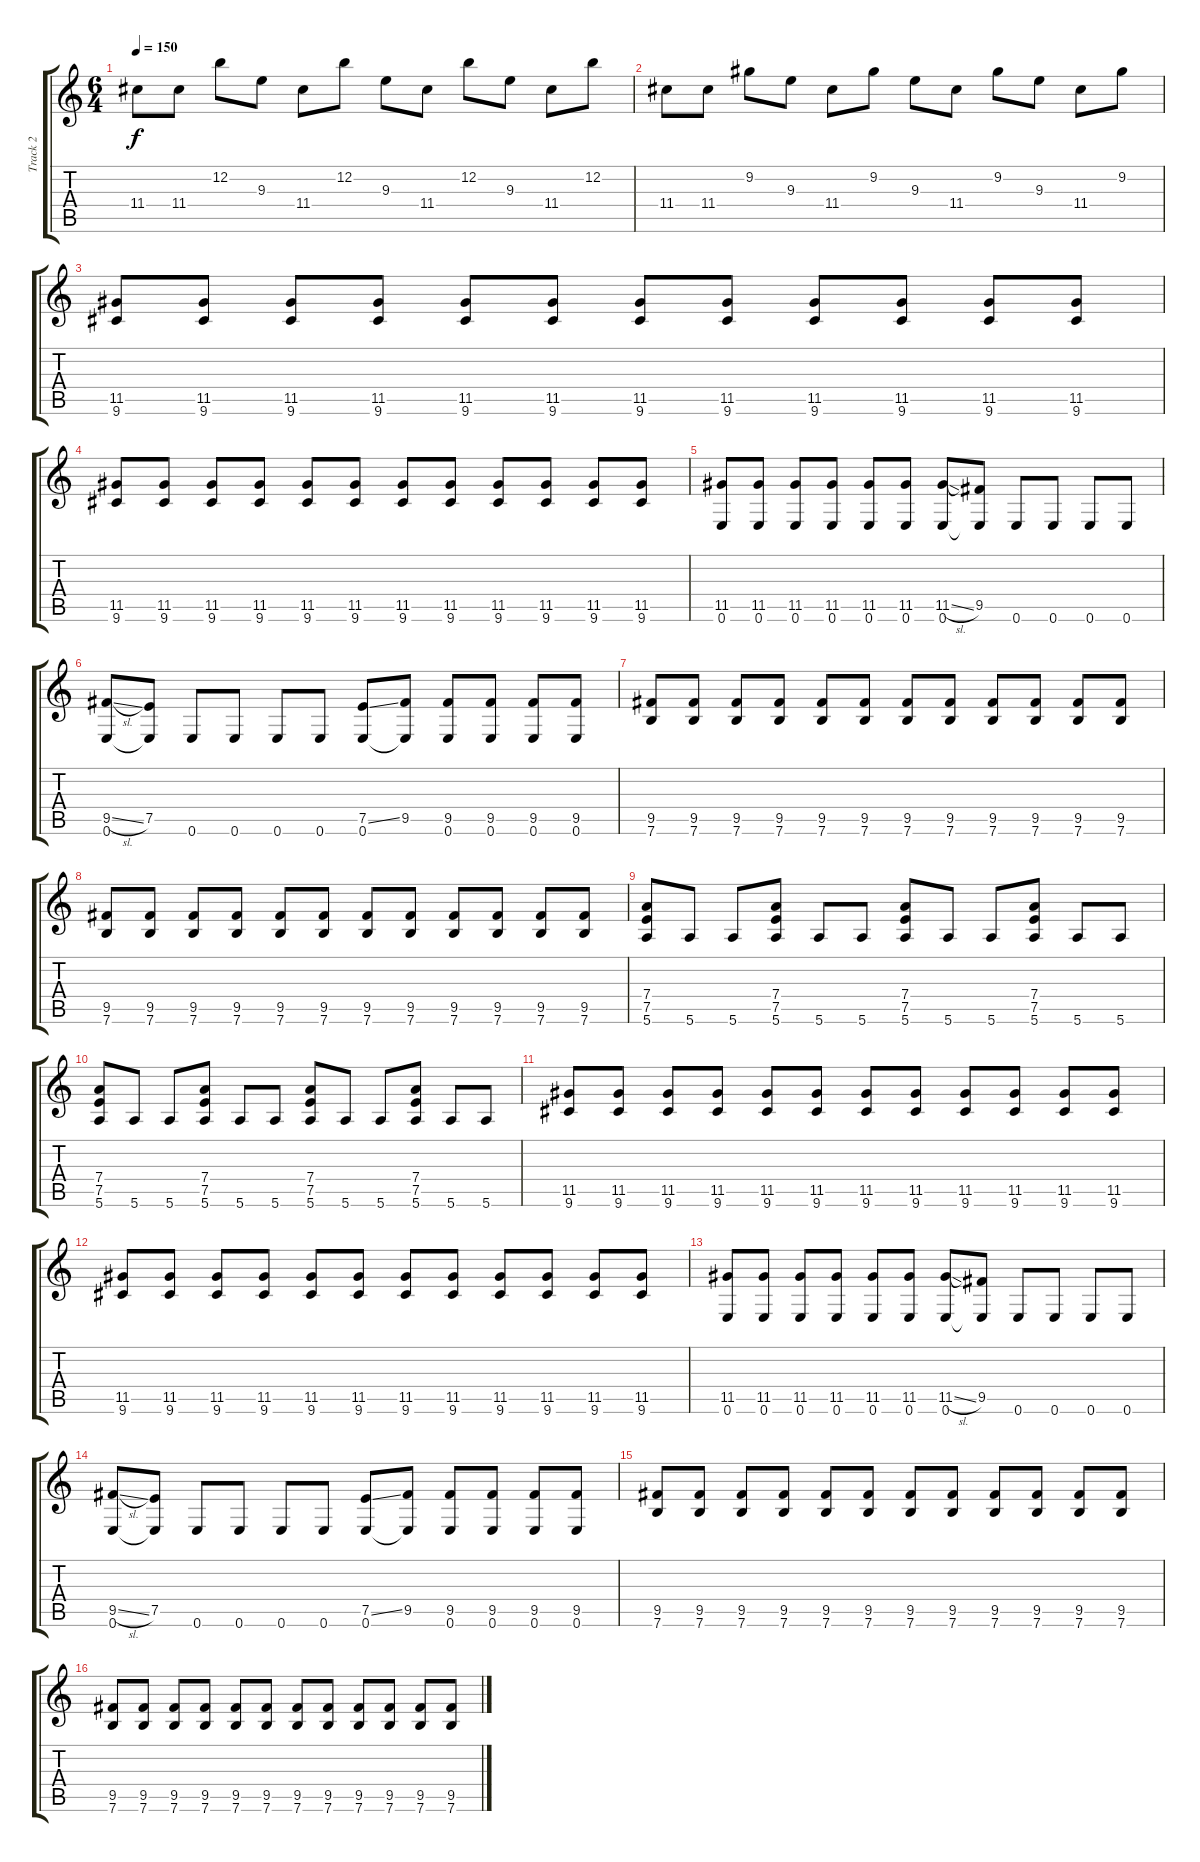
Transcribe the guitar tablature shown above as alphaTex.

\track ("Track 2" "Track 2") {instrument overdrivenguitar}
\staff {score tabs}
\tuning (E4 B3 G3 D3 A2 E2) {hide}
\ts (6 4)
\tempo 150
\clef g2
\ks c
11.4.8{dy f} 11.4.8 12.2.8 9.3.8 11.4.8 12.2.8 9.3.8 11.4.8 12.2.8 9.3.8 11.4.8 12.2.8 |
11.4.8 11.4.8 9.2.8 9.3.8 11.4.8 9.2.8 9.3.8 11.4.8 9.2.8 9.3.8 11.4.8 9.2.8 |
(11.5 9.6).8 (11.5 9.6).8 (11.5 9.6).8 (11.5 9.6).8 (11.5 9.6).8 (11.5 9.6).8 (11.5 9.6).8 (11.5 9.6).8 (11.5 9.6).8 (11.5 9.6).8 (11.5 9.6).8 (11.5 9.6).8 |
(11.5 9.6).8 (11.5 9.6).8 (11.5 9.6).8 (11.5 9.6).8 (11.5 9.6).8 (11.5 9.6).8 (11.5 9.6).8 (11.5 9.6).8 (11.5 9.6).8 (11.5 9.6).8 (11.5 9.6).8 (11.5 9.6).8 |
(11.5 0.6).8 (11.5 0.6).8 (11.5 0.6).8 (11.5 0.6).8 (11.5 0.6).8 (11.5 0.6).8 (11.5{sl} 0.6).8 (9.5 0.6{t}).8 0.6.8 0.6.8 0.6.8 0.6.8 |
(9.5{sl} 0.6).8 (7.5 0.6{t}).8 0.6.8 0.6.8 0.6.8 0.6.8 (7.5{ss} 0.6).8 (9.5 0.6{t}).8 (9.5 0.6).8 (9.5 0.6).8 (9.5 0.6).8 (9.5 0.6).8 |
(9.5 7.6).8 (9.5 7.6).8 (9.5 7.6).8 (9.5 7.6).8 (9.5 7.6).8 (9.5 7.6).8 (9.5 7.6).8 (9.5 7.6).8 (9.5 7.6).8 (9.5 7.6).8 (9.5 7.6).8 (9.5 7.6).8 |
(9.5 7.6).8 (9.5 7.6).8 (9.5 7.6).8 (9.5 7.6).8 (9.5 7.6).8 (9.5 7.6).8 (9.5 7.6).8 (9.5 7.6).8 (9.5 7.6).8 (9.5 7.6).8 (9.5 7.6).8 (9.5 7.6).8 |
(7.4 7.5 5.6).8 5.6.8 5.6.8 (7.4 7.5 5.6).8 5.6.8 5.6.8 (7.4 7.5 5.6).8 5.6.8 5.6.8 (7.4 7.5 5.6).8 5.6.8 5.6.8 |
(7.4 7.5 5.6).8 5.6.8 5.6.8 (7.4 7.5 5.6).8 5.6.8 5.6.8 (7.4 7.5 5.6).8 5.6.8 5.6.8 (7.4 7.5 5.6).8 5.6.8 5.6.8 |
(11.5 9.6).8 (11.5 9.6).8 (11.5 9.6).8 (11.5 9.6).8 (11.5 9.6).8 (11.5 9.6).8 (11.5 9.6).8 (11.5 9.6).8 (11.5 9.6).8 (11.5 9.6).8 (11.5 9.6).8 (11.5 9.6).8 |
(11.5 9.6).8 (11.5 9.6).8 (11.5 9.6).8 (11.5 9.6).8 (11.5 9.6).8 (11.5 9.6).8 (11.5 9.6).8 (11.5 9.6).8 (11.5 9.6).8 (11.5 9.6).8 (11.5 9.6).8 (11.5 9.6).8 |
(11.5 0.6).8 (11.5 0.6).8 (11.5 0.6).8 (11.5 0.6).8 (11.5 0.6).8 (11.5 0.6).8 (11.5{sl} 0.6).8 (9.5 0.6{t}).8 0.6.8 0.6.8 0.6.8 0.6.8 |
(9.5{sl} 0.6).8 (7.5 0.6{t}).8 0.6.8 0.6.8 0.6.8 0.6.8 (7.5{ss} 0.6).8 (9.5 0.6{t}).8 (9.5 0.6).8 (9.5 0.6).8 (9.5 0.6).8 (9.5 0.6).8 |
(9.5 7.6).8 (9.5 7.6).8 (9.5 7.6).8 (9.5 7.6).8 (9.5 7.6).8 (9.5 7.6).8 (9.5 7.6).8 (9.5 7.6).8 (9.5 7.6).8 (9.5 7.6).8 (9.5 7.6).8 (9.5 7.6).8 |
(9.5 7.6).8 (9.5 7.6).8 (9.5 7.6).8 (9.5 7.6).8 (9.5 7.6).8 (9.5 7.6).8 (9.5 7.6).8 (9.5 7.6).8 (9.5 7.6).8 (9.5 7.6).8 (9.5 7.6).8 (9.5 7.6).8
